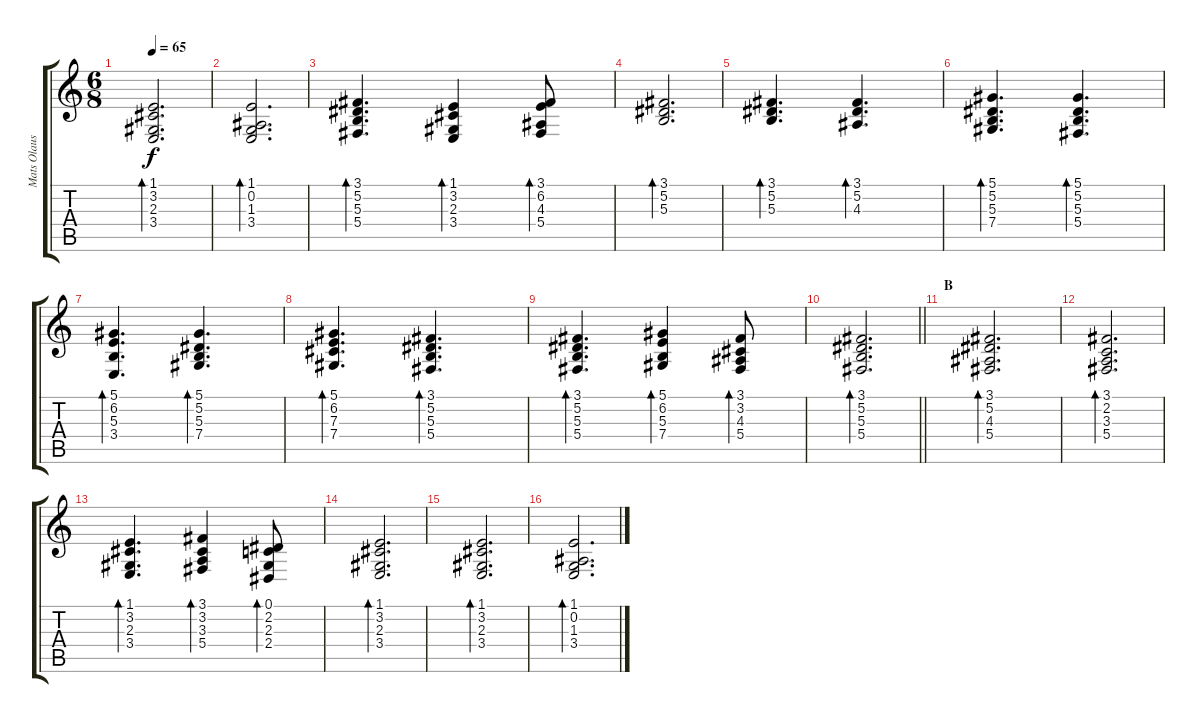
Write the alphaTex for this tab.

\track ("Mats Olausson" "Mats Olaus") {instrument harpsichord}
\staff {score tabs}
\tuning (Eb4 Bb3 Gb3 Db3 Ab2 Eb2) {hide}
\ts (6 8)
\tempo 65
\clef g2
\ks c
(1.1 3.2 2.3 3.4).2{d bd 240 dy f} |
(1.1 0.2 1.3 3.4).2{d bd 240} |
(3.1 5.2 5.3 5.4).4{d bd 240} (1.1 3.2 2.3 3.4).4{bd 240} (3.1 6.2 4.3 5.4).8{bd 240} |
(3.1 5.2 5.3).2{d bd 240} |
(3.1 5.2 5.3).4{d bd 240} (3.1 5.2 4.3).4{d bd 240} |
(5.1 5.2 5.3 7.4).4{d bd 240} (5.1 5.2 5.3 5.4).4{d bd 240} |
(5.1 6.2 5.3 3.4).4{d bd 240} (5.1 5.2 5.3 7.4).4{d bd 240} |
(5.1 6.2 7.3 7.4).4{d bd 240} (3.1 5.2 5.3 5.4).4{d bd 240} |
(3.1 5.2 5.3 5.4).4{d bd 240} (5.1 6.2 5.3 7.4).4{bd 240} (3.1 3.2 4.3 5.4).8{bd 240} |
\barLineRight lightlight
(3.1 5.2 5.3 5.4).2{d bd 240} |
\section ("" "B")
(3.1 5.2 4.3 5.4).2{d bd 240} |
(3.1 2.2 3.3 5.4).2{d bd 240} |
(1.1 3.2 2.3 3.4).4{d bd 240} (3.1 3.2 3.3 5.4).4{bd 240} (0.1 2.2 2.3 2.4).8{bd 240} |
(1.1 3.2 2.3 3.4).2{d bd 240} |
(1.1 3.2 2.3 3.4).2{d bd 240} |
(1.1 0.2 1.3 3.4).2{d bd 240}
